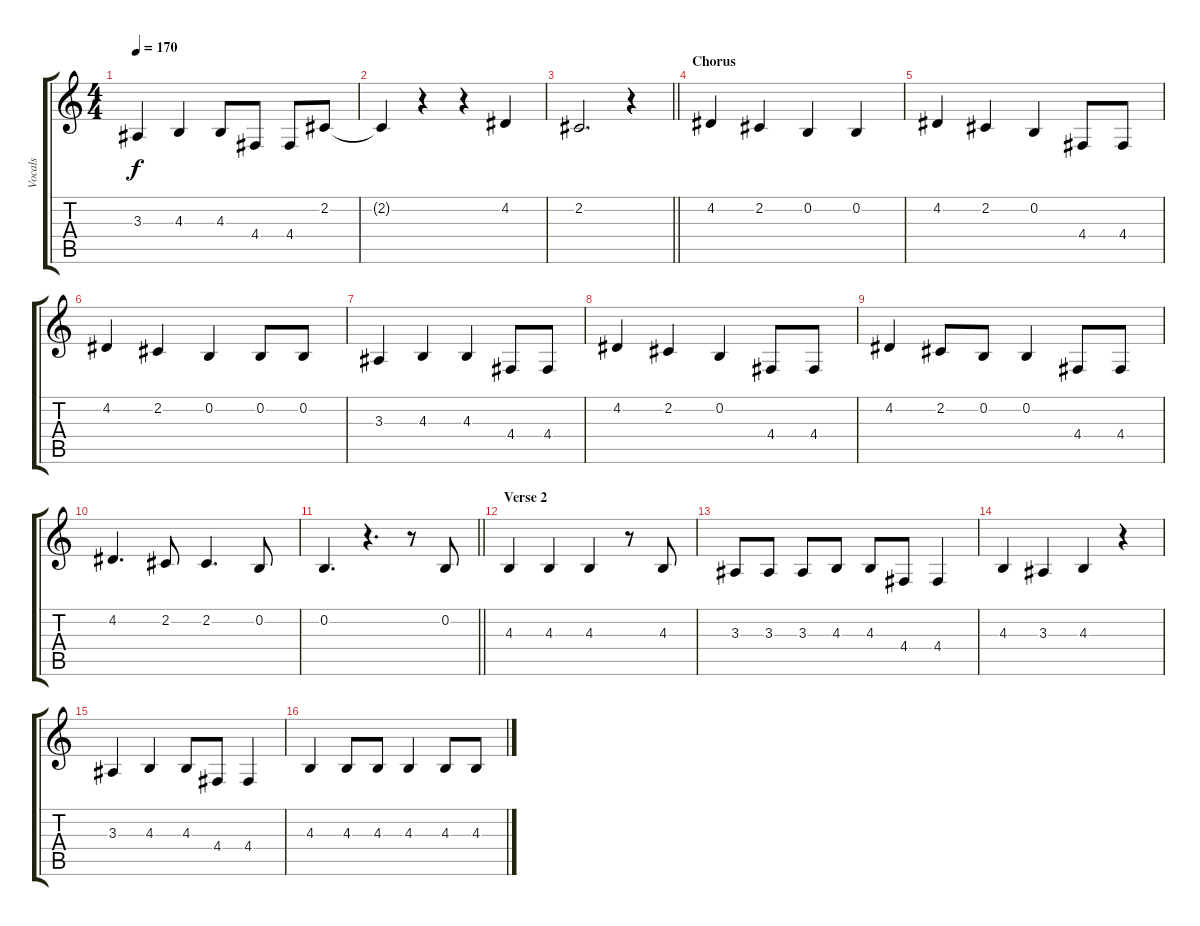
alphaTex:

\track ("Vocals" "Vocals") {instrument altosax}
\staff {score tabs}
\tuning (E4 B3 G3 D3 A2 E2) {hide}
\ts (4 4)
\tempo 170
\clef g2
\ks c
3.3.4{dy f} 4.3.4 4.3.8 4.4.8 4.4.8 2.2.8 |
2.2{t}.4 r.4 r.4 4.2.4 |
\barLineRight lightlight
2.2.2{d} r.4 |
\section ("" "Chorus")
4.2.4 2.2.4 0.2.4 0.2.4 |
4.2.4 2.2.4 0.2.4 4.4.8 4.4.8 |
4.2.4 2.2.4 0.2.4 0.2.8 0.2.8 |
3.3.4 4.3.4 4.3.4 4.4.8 4.4.8 |
4.2.4 2.2.4 0.2.4 4.4.8 4.4.8 |
4.2.4 2.2.8 0.2.8 0.2.4 4.4.8 4.4.8 |
4.2.4{d} 2.2.8 2.2.4{d} 0.2.8 |
\barLineRight lightlight
0.2.4{d} r.4{d} r.8 0.2.8 |
\section ("" "Verse 2")
4.3.4 4.3.4 4.3.4 r.8 4.3.8 |
3.3.8 3.3.8 3.3.8 4.3.8 4.3.8 4.4.8 4.4.4 |
4.3.4 3.3.4 4.3.4 r.4 |
3.3.4 4.3.4 4.3.8 4.4.8 4.4.4 |
4.3.4 4.3.8 4.3.8 4.3.4 4.3.8 4.3.8
